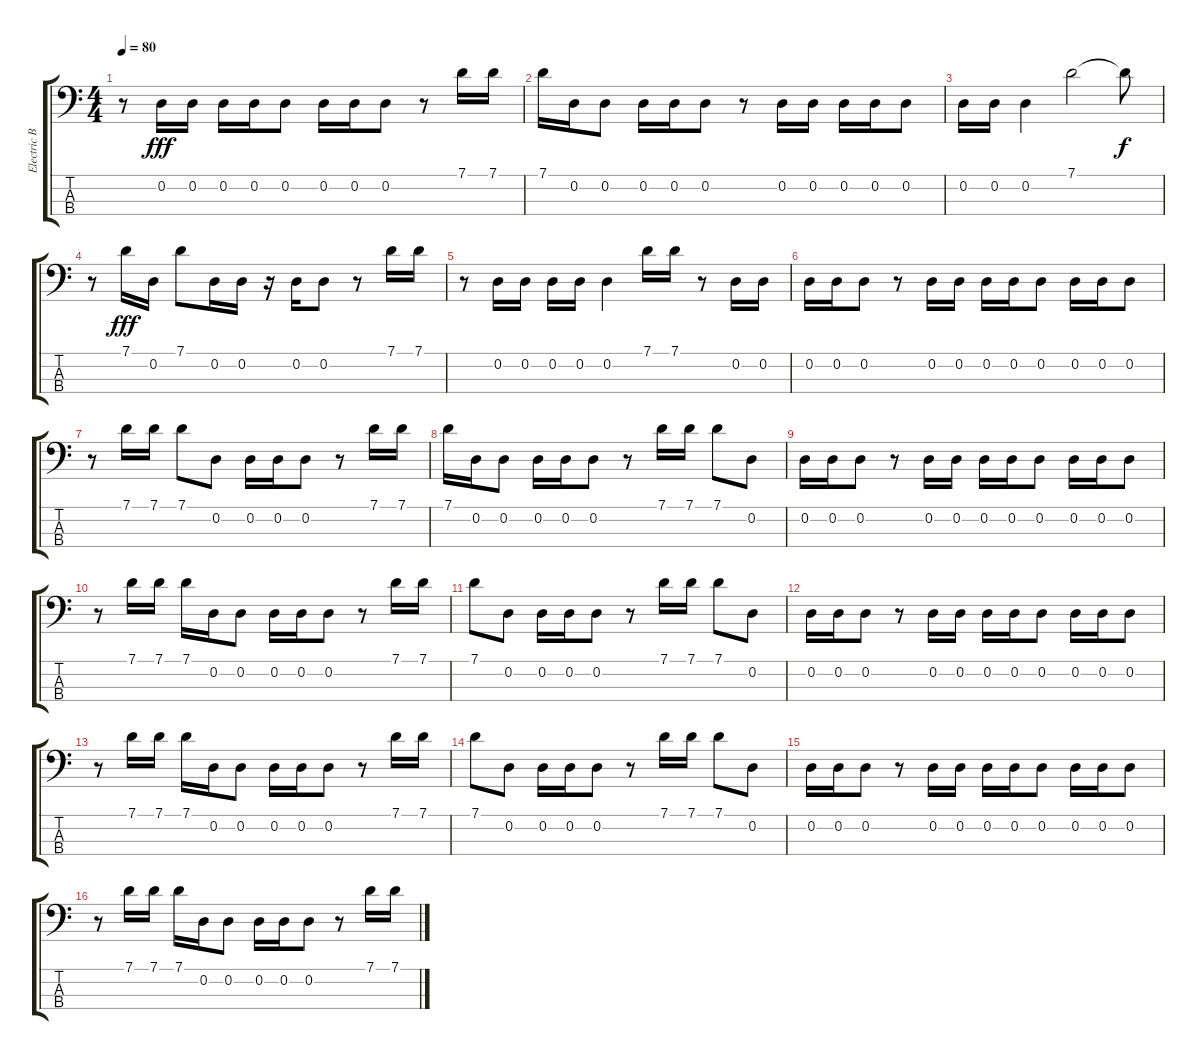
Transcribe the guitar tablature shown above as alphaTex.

\track ("Electric Bass       " "Electric B") {instrument electricbassfinger}
\staff {score tabs}
\tuning (G2 D2 A1 E1) {hide}
\ts (4 4)
\tempo 80
\clef f4
\ks c
r.8{dy fff} 0.2.16 0.2.16 0.2.16 0.2.16 0.2.8 0.2.16 0.2.16 0.2.8 r.8 7.1.16 7.1.16 |
7.1.16 0.2.16 0.2.8 0.2.16 0.2.16 0.2.8 r.8 0.2.16 0.2.16 0.2.16 0.2.16 0.2.8 |
0.2.16 0.2.16 0.2.4 7.1.2 7.1{t}.8{dy f} |
r.8 7.1.16{dy fff} 0.2.16 7.1.8 0.2.16 0.2.16 r.16 0.2.16 0.2.8 r.8 7.1.16 7.1.16 |
r.8 0.2.16 0.2.16 0.2.16 0.2.16 0.2.4 7.1.16 7.1.16 r.8 0.2.16 0.2.16 |
0.2.16 0.2.16 0.2.8 r.8 0.2.16 0.2.16 0.2.16 0.2.16 0.2.8 0.2.16 0.2.16 0.2.8 |
r.8 7.1.16 7.1.16 7.1.8 0.2.8 0.2.16 0.2.16 0.2.8 r.8 7.1.16 7.1.16 |
7.1.16 0.2.16 0.2.8 0.2.16 0.2.16 0.2.8 r.8 7.1.16 7.1.16 7.1.8 0.2.8 |
0.2.16 0.2.16 0.2.8 r.8 0.2.16 0.2.16 0.2.16 0.2.16 0.2.8 0.2.16 0.2.16 0.2.8 |
r.8 7.1.16 7.1.16 7.1.16 0.2.16 0.2.8 0.2.16 0.2.16 0.2.8 r.8 7.1.16 7.1.16 |
7.1.8 0.2.8 0.2.16 0.2.16 0.2.8 r.8 7.1.16 7.1.16 7.1.8 0.2.8 |
0.2.16 0.2.16 0.2.8 r.8 0.2.16 0.2.16 0.2.16 0.2.16 0.2.8 0.2.16 0.2.16 0.2.8 |
r.8 7.1.16 7.1.16 7.1.16 0.2.16 0.2.8 0.2.16 0.2.16 0.2.8 r.8 7.1.16 7.1.16 |
7.1.8 0.2.8 0.2.16 0.2.16 0.2.8 r.8 7.1.16 7.1.16 7.1.8 0.2.8 |
0.2.16 0.2.16 0.2.8 r.8 0.2.16 0.2.16 0.2.16 0.2.16 0.2.8 0.2.16 0.2.16 0.2.8 |
r.8 7.1.16 7.1.16 7.1.16 0.2.16 0.2.8 0.2.16 0.2.16 0.2.8 r.8 7.1.16 7.1.16
